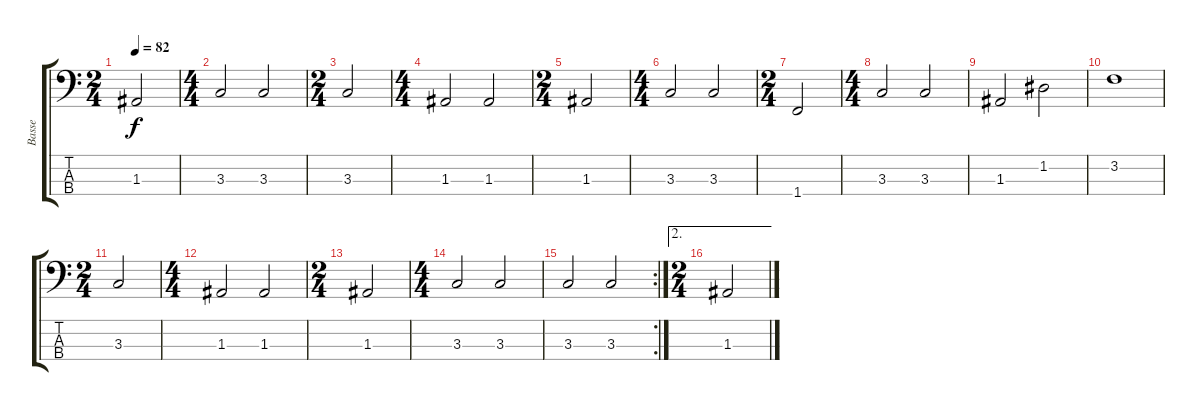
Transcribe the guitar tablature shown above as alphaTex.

\track ("Basse" "Basse") {instrument electricbassfinger}
\staff {score tabs}
\tuning (G2 D2 A1 E1) {hide}
\ts (2 4)
\tempo 82
\clef f4
\ks c
1.3.2{dy f} |
\ts (4 4)
3.3.2 3.3.2 |
\ts (2 4)
3.3.2 |
\ts (4 4)
1.3.2 1.3.2 |
\ts (2 4)
1.3.2 |
\ts (4 4)
3.3.2 3.3.2 |
\ts (2 4)
1.4.2 |
\ts (4 4)
3.3.2 3.3.2 |
1.3.2 1.2.2 |
3.2.1 |
\ts (2 4)
3.3.2 |
\ts (4 4)
1.3.2 1.3.2 |
\ts (2 4)
1.3.2 |
\ts (4 4)
3.3.2 3.3.2 |
\rc 2
3.3.2 3.3.2 |
\ae 2
\ts (2 4)
1.3.2
